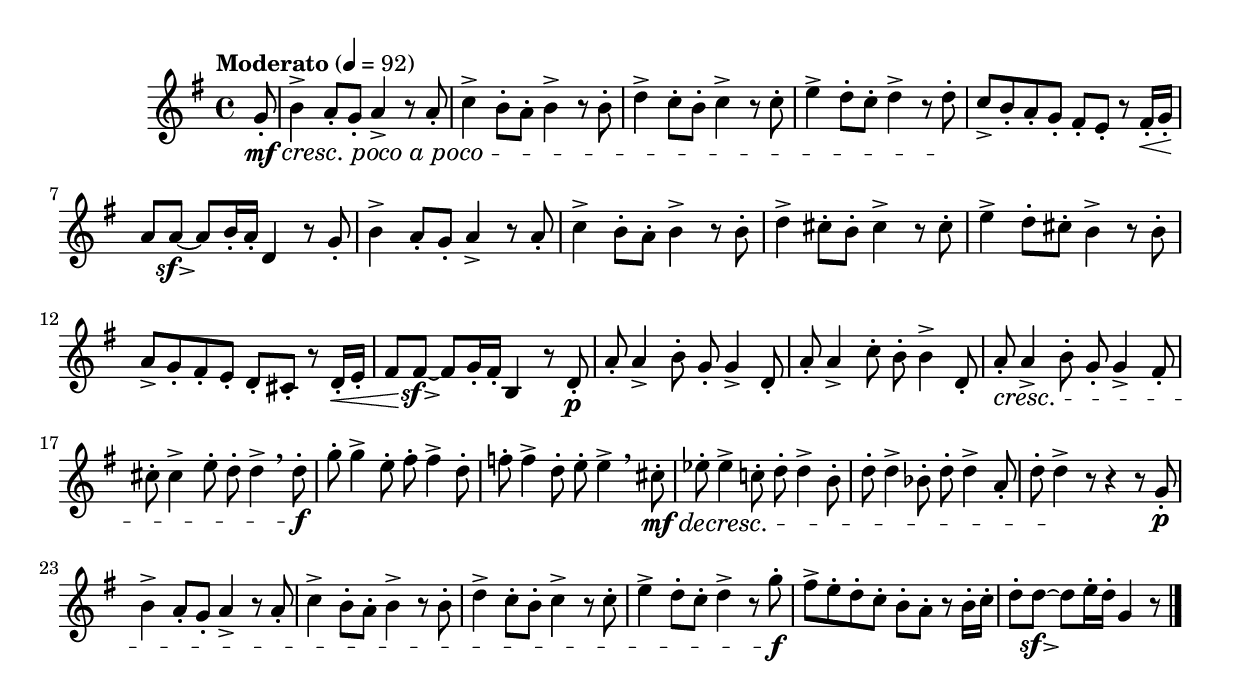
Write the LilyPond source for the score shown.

\version "2.24.0"

\version "2.24.0"

#(begin

(define sf-accent-markup #{
  \markup {
    \concat {
      \dynamic "sf"
      \hspace #0.25
      \raise #0.5 \musicglyph #"scripts.sforzato"
    }
  }
#})

(append! default-script-alist
  (list
    `(sf-accent
      . (
          (stencil . ,ly:text-interface::print)
          (text . ,sf-accent-markup)
          (avoid-slur . around)
          (padding . 0.3)
          (direction . ,DOWN)))))

(define sf-accent (make-articulation 'sf-accent))

)


\relative {
  \language "english"

  \transposition f

  \tempo "Moderato" 4=92

  \key g \major
  \time 4/4

  #(define measures-two-to-three #{
    \relative {
      b'4-> a8-. g-. a4-> r8 8-. |
      \stemDown c4-> b8-. a-. b4-> r8 8-. \stemNeutral |
    }
  #})

  #(define measures-two-to-five #{
    \relative {
      \measures-two-to-three
      d''4-> c8-. b-. c4-> r8 8-. |
      e4-> d8-. c-. d4-> r8
    }
  #})

  \partial 8 { g'8-. \mf #(make-music 'CrescendoEvent 'span-direction START 'span-type 'text 'span-text "cresc. poco a poco") } |
  \set Score.currentBarNumber = #2
  \measures-two-to-five d'8-. \! |
  c8-> b-. a-. g-. f-sharp-. e-. r f-sharp16-. \tweak to-barline ##f \< g-. |
  a8 \! 8\sf-accent~8 b16-. a-. d,4 r8 g-. |

  \measures-two-to-three
  d'4-> c-sharp8-. b-. c-sharp4-> r8 8-. |
  e4-> d8-. c-sharp-. b4-> r8 8-. |
  a8-> g-. f-sharp-. e-. d-. c-sharp-. r d16-. \tweak to-barline ##f \< e-. |
  f-sharp8 \! 8\sf-accent~8 g16-. f-sharp-. b,4 r8 d-. \p |

  a'8-. 4-> b8-. g-. 4-> d8-. |
  a'8-. 4-> c8-. b-. 4-> d,8-. |
  a'8-. \cresc 4-> b8-. g-. 4-> f-sharp8-. |
  c-sharp'8-. 4-> e8-. d-. 4-> \breathe 8-. \f |

  g8-. 4-> e8-. f-sharp-. 4-> d8-. |
  f8-. 4-> d8-. e-. 4-> \breathe c-sharp8-. \mf \decresc |
  e-flat8-. 4-> c!8-. d-. 4-> b8-. |
  d8-. 4-> b-flat8-. d-. 4-> a8-. |
  d8-. 4-> \! r8 r4 r8 g,-. \p #(make-music 'CrescendoEvent 'span-direction START 'span-type 'text 'span-text "cresc. poco a poco") |

  \measures-two-to-five g'8-. \f |
  \stemDown f-sharp8-> e-. d-. c-. b-. a-. r b16-. c-. \stemNeutral |
  \partial 2.. { d8-. 8\sf-accent~8[ e16-. d-.] g,4 r8 } | \bar "|."
}
